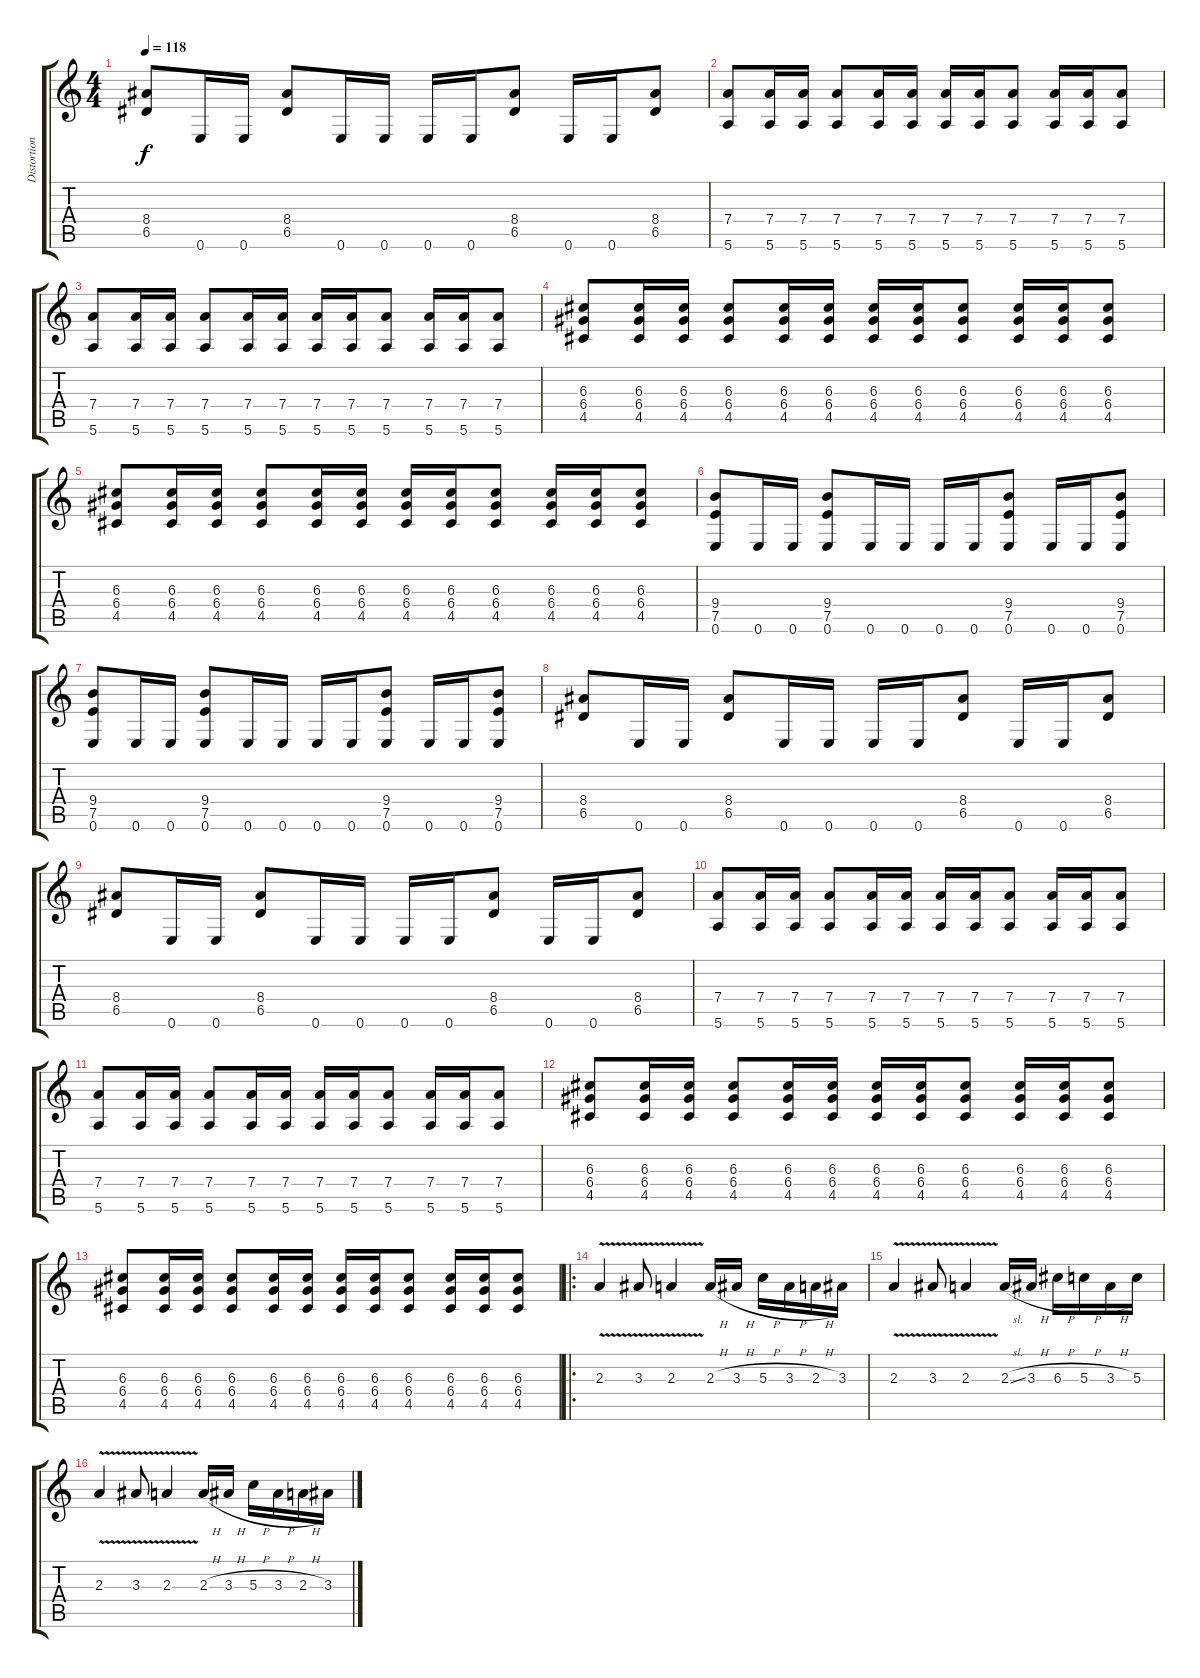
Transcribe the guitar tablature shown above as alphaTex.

\track ("Distortion Guitar 1" "Distortion") {instrument overdrivenguitar}
\staff {score tabs}
\tuning (E4 B3 G3 D3 A2 E2) {hide}
\ts (4 4)
\tempo 118
\clef g2
\ks c
(8.4 6.5).8{dy f} 0.6.16 0.6.16 (8.4 6.5).8 0.6.16 0.6.16 0.6.16 0.6.16 (8.4 6.5).8 0.6.16 0.6.16 (8.4 6.5).8 |
(7.4 5.6).8 (7.4 5.6).16 (7.4 5.6).16 (7.4 5.6).8 (7.4 5.6).16 (7.4 5.6).16 (7.4 5.6).16 (7.4 5.6).16 (7.4 5.6).8 (7.4 5.6).16 (7.4 5.6).16 (7.4 5.6).8 |
(7.4 5.6).8 (7.4 5.6).16 (7.4 5.6).16 (7.4 5.6).8 (7.4 5.6).16 (7.4 5.6).16 (7.4 5.6).16 (7.4 5.6).16 (7.4 5.6).8 (7.4 5.6).16 (7.4 5.6).16 (7.4 5.6).8 |
(6.3 6.4 4.5).8 (6.3 6.4 4.5).16 (6.3 6.4 4.5).16 (6.3 6.4 4.5).8 (6.3 6.4 4.5).16 (6.3 6.4 4.5).16 (6.3 6.4 4.5).16 (6.3 6.4 4.5).16 (6.3 6.4 4.5).8 (6.3 6.4 4.5).16 (6.3 6.4 4.5).16 (6.3 6.4 4.5).8 |
(6.3 6.4 4.5).8 (6.3 6.4 4.5).16 (6.3 6.4 4.5).16 (6.3 6.4 4.5).8 (6.3 6.4 4.5).16 (6.3 6.4 4.5).16 (6.3 6.4 4.5).16 (6.3 6.4 4.5).16 (6.3 6.4 4.5).8 (6.3 6.4 4.5).16 (6.3 6.4 4.5).16 (6.3 6.4 4.5).8 |
(9.4 7.5 0.6).8 0.6.16 0.6.16 (9.4 7.5 0.6).8 0.6.16 0.6.16 0.6.16 0.6.16 (9.4 7.5 0.6).8 0.6.16 0.6.16 (9.4 7.5 0.6).8 |
(9.4 7.5 0.6).8 0.6.16 0.6.16 (9.4 7.5 0.6).8 0.6.16 0.6.16 0.6.16 0.6.16 (9.4 7.5 0.6).8 0.6.16 0.6.16 (9.4 7.5 0.6).8 |
(8.4 6.5).8 0.6.16 0.6.16 (8.4 6.5).8 0.6.16 0.6.16 0.6.16 0.6.16 (8.4 6.5).8 0.6.16 0.6.16 (8.4 6.5).8 |
(8.4 6.5).8 0.6.16 0.6.16 (8.4 6.5).8 0.6.16 0.6.16 0.6.16 0.6.16 (8.4 6.5).8 0.6.16 0.6.16 (8.4 6.5).8 |
(7.4 5.6).8 (7.4 5.6).16 (7.4 5.6).16 (7.4 5.6).8 (7.4 5.6).16 (7.4 5.6).16 (7.4 5.6).16 (7.4 5.6).16 (7.4 5.6).8 (7.4 5.6).16 (7.4 5.6).16 (7.4 5.6).8 |
(7.4 5.6).8 (7.4 5.6).16 (7.4 5.6).16 (7.4 5.6).8 (7.4 5.6).16 (7.4 5.6).16 (7.4 5.6).16 (7.4 5.6).16 (7.4 5.6).8 (7.4 5.6).16 (7.4 5.6).16 (7.4 5.6).8 |
(6.3 6.4 4.5).8 (6.3 6.4 4.5).16 (6.3 6.4 4.5).16 (6.3 6.4 4.5).8 (6.3 6.4 4.5).16 (6.3 6.4 4.5).16 (6.3 6.4 4.5).16 (6.3 6.4 4.5).16 (6.3 6.4 4.5).8 (6.3 6.4 4.5).16 (6.3 6.4 4.5).16 (6.3 6.4 4.5).8 |
(6.3 6.4 4.5).8 (6.3 6.4 4.5).16 (6.3 6.4 4.5).16 (6.3 6.4 4.5).8 (6.3 6.4 4.5).16 (6.3 6.4 4.5).16 (6.3 6.4 4.5).16 (6.3 6.4 4.5).16 (6.3 6.4 4.5).8 (6.3 6.4 4.5).16 (6.3 6.4 4.5).16 (6.3 6.4 4.5).8 |
\ro
2.3{v}.4 3.3{v}.8 2.3{v}.4 2.3{h}.16 3.3{h}.16 5.3{h}.16 3.3{h}.16 2.3{h}.16 3.3.16 |
2.3{v}.4 3.3{v}.8 2.3{v}.4 2.3{sl}.16 3.3{h}.16 6.3{h}.16 5.3{h}.16 3.3{h}.16 5.3.16 |
2.3{v}.4 3.3{v}.8 2.3{v}.4 2.3{h}.16 3.3{h}.16 5.3{h}.16 3.3{h}.16 2.3{h}.16 3.3.16
